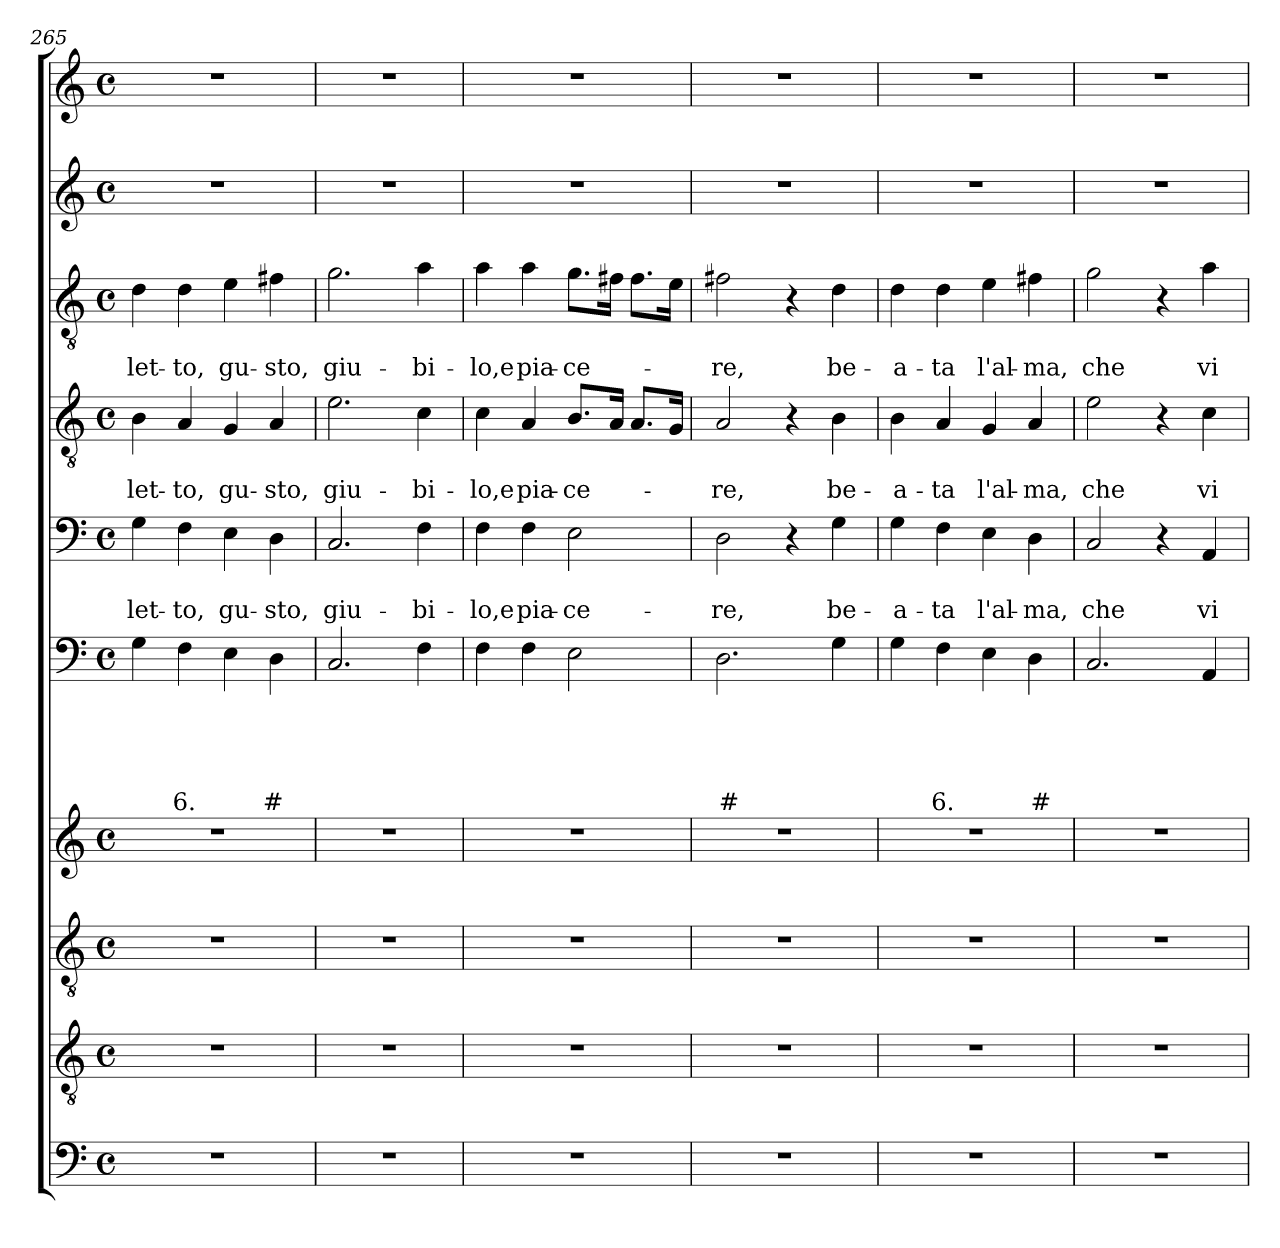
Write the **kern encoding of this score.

**kern	**kern	**kern	**kern	**kern	**text	**text	**text	**text	**text	**kern	**text	**text	**kern	**text	**text	**kern	**text	**text	**kern	**kern
*part10	*part9	*part8	*part7	*part6	*part6	*part6	*part6	*part6	*part6	*part5	*part5	*part5	*part4	*part4	*part4	*part3	*part3	*part3	*part2	*part1
*staff10	*staff9	*staff8	*staff7	*staff6	*staff6	*staff6	*staff6	*staff6	*staff6	*staff5	*staff5	*staff5	*staff4	*staff4	*staff4	*staff3	*staff3	*staff3	*staff2	*staff1
*clefF4	*clefGv2	*clefGv2	*clefG2	*clefF4	*	*	*	*	*	*clefF4	*	*	*clefGv2	*	*	*clefGv2	*	*	*clefG2	*clefG2
*k[]	*k[]	*k[]	*k[]	*k[]	*	*	*	*	*	*k[]	*	*	*k[]	*	*	*k[]	*	*	*k[]	*k[]
*C:	*C:	*C:	*C:	*C:	*	*	*	*	*	*C:	*	*	*C:	*	*	*C:	*	*	*C:	*C:
*M4/4	*M4/4	*M4/4	*M4/4	*M4/4	*	*	*	*	*	*M4/4	*	*	*M4/4	*	*	*M4/4	*	*	*M4/4	*M4/4
*met(c)	*met(c)	*met(c)	*met(c)	*met(c)	*	*	*	*	*	*met(c)	*	*	*met(c)	*	*	*met(c)	*	*	*met(c)	*met(c)
=265	=265	=265	=265	=265	=265	=265	=265	=265	=265	=265	=265	=265	=265	=265	=265	=265	=265	=265	=265	=265
1r	1r	1r	1r	4G\	.	.	.	.	.	4G\	.	-let-	4B\	.	-let-	4d\	.	-let-	1r	1r
.	.	.	.	4F\	.	.	.	.	6.	4F\	.	-to,	4A/	.	-to,	4d\	.	-to,	.	.
.	.	.	.	4E\	.	.	.	.	.	4E\	.	gu-	4G/	.	gu-	4e\	.	gu-	.	.
.	.	.	.	4D\	.	.	.	.	#	4D\	.	-sto,	4A/	.	-sto,	4f#X\	.	-sto,	.	.
=266	=266	=266	=266	=266	=266	=266	=266	=266	=266	=266	=266	=266	=266	=266	=266	=266	=266	=266	=266	=266
1r	1r	1r	1r	2.C/	.	.	.	.	.	2.C/	.	giu-	2.e\	.	giu-	2.g\	.	giu-	1r	1r
.	.	.	.	4F\	.	.	.	.	.	4F\	.	-bi-	4c\	.	-bi-	4a\	.	-bi-	.	.
=267	=267	=267	=267	=267	=267	=267	=267	=267	=267	=267	=267	=267	=267	=267	=267	=267	=267	=267	=267	=267
1r	1r	1r	1r	4F\	.	.	.	.	.	4F\	.	-lo,e	4c\	.	-lo,e	4a\	.	-lo,e	1r	1r
.	.	.	.	4F\	.	.	.	.	.	4F\	.	pia-	4A/	.	pia-	4a\	.	pia-	.	.
.	.	.	.	2E\	.	.	.	.	.	2E\	.	-ce-	8.B/L	.	-ce-	8.g\L	.	-ce-	.	.
.	.	.	.	.	.	.	.	.	.	.	.	.	16A/Jk	.	.	16f#X\Jk	.	.	.	.
.	.	.	.	.	.	.	.	.	.	.	.	.	8.A/L	.	.	8.f#\L	.	.	.	.
.	.	.	.	.	.	.	.	.	.	.	.	.	16G/Jk	.	.	16e\Jk	.	.	.	.
=268	=268	=268	=268	=268	=268	=268	=268	=268	=268	=268	=268	=268	=268	=268	=268	=268	=268	=268	=268	=268
1r	1r	1r	1r	2.D\	.	.	.	.	#	2D\	.	-re,	2A/	.	-re,	2f#X\	.	-re,	1r	1r
.	.	.	.	.	.	.	.	.	.	4r	.	.	4r	.	.	4r	.	.	.	.
.	.	.	.	4G\	.	.	.	.	.	4G\	.	be-	4B\	.	be-	4d\	.	be-	.	.
!!LO:LB:g=z
=269	=269	=269	=269	=269	=269	=269	=269	=269	=269	=269	=269	=269	=269	=269	=269	=269	=269	=269	=269	=269
1r	1r	1r	1r	4G\	.	.	.	.	.	4G\	.	-a-	4B\	.	-a-	4d\	.	-a-	1r	1r
.	.	.	.	4F\	.	.	.	.	6.	4F\	.	-ta	4A/	.	-ta	4d\	.	-ta	.	.
.	.	.	.	4E\	.	.	.	.	.	4E\	.	l'al-	4G/	.	l'al-	4e\	.	l'al-	.	.
.	.	.	.	4D\	.	.	.	.	#	4D\	.	-ma,	4A/	.	-ma,	4f#X\	.	-ma,	.	.
=270	=270	=270	=270	=270	=270	=270	=270	=270	=270	=270	=270	=270	=270	=270	=270	=270	=270	=270	=270	=270
1r	1r	1r	1r	2.C/	.	.	.	.	.	2C/	.	che	2e\	.	che	2g\	.	che	1r	1r
.	.	.	.	.	.	.	.	.	.	4r	.	.	4r	.	.	4r	.	.	.	.
.	.	.	.	4AA/	.	.	.	.	.	4AA/	.	vi	4c\	.	vi	4a\	.	vi	.	.
=	=	=	=	=	=	=	=	=	=	=	=	=	=	=	=	=	=	=	=	=
*-	*-	*-	*-	*-	*-	*-	*-	*-	*-	*-	*-	*-	*-	*-	*-	*-	*-	*-	*-	*-
